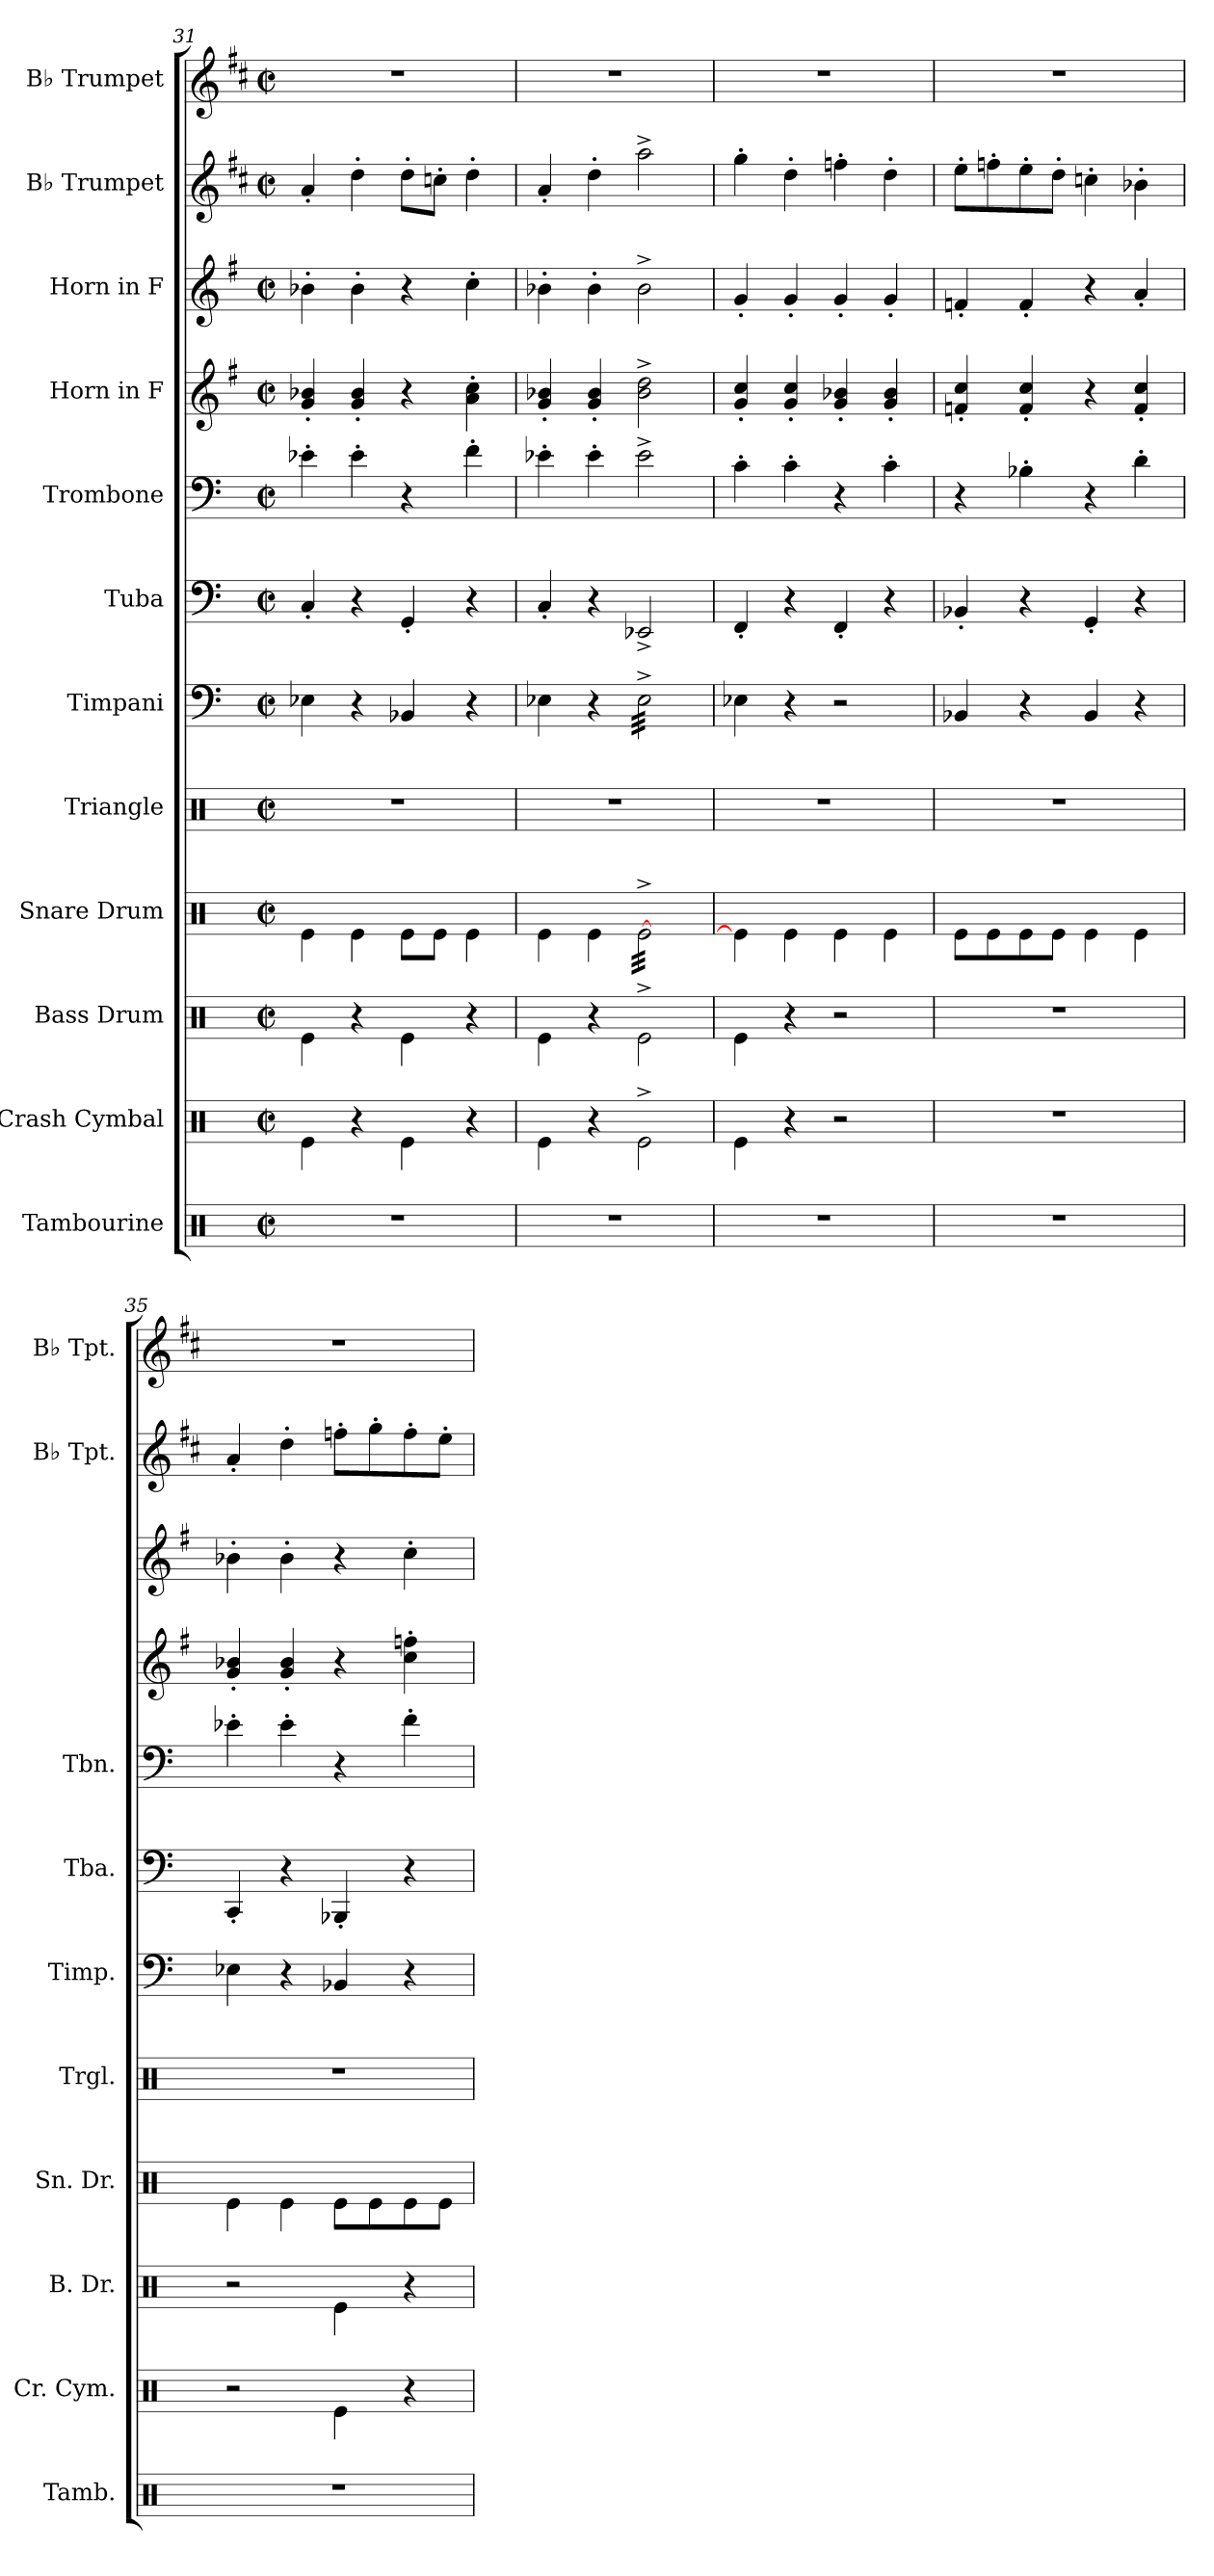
**kern	**kern	**kern	**kern	**kern	**kern	**kern	**kern	**kern	**kern	**kern	**kern
*part12	*part11	*part10	*part9	*part8	*part7	*part6	*part5	*part4	*part3	*part2	*part1
*staff12	*staff11	*staff10	*staff9	*staff8	*staff7	*staff6	*staff5	*staff4	*staff3	*staff2	*staff1
*I"Tambourine	*I"Crash Cymbal	*I"Bass Drum	*I"Snare Drum	*I"Triangle	*I"Timpani	*I"Tuba	*I"Trombone	*I"Horn in F	*I"Horn in F	*I"B♭ Trumpet	*I"B♭ Trumpet
*I'Tamb.	*I'Cr. Cym.	*I'B. Dr.	*I'Sn. Dr.	*I'Trgl.	*I'Timp.	*I'Tba.	*I'Tbn.	*	*	*I'B♭ Tpt.	*I'B♭ Tpt.
*clefX	*clefX	*clefX	*clefX	*clefX	*clefF4	*clefF4	*clefF4	*clefG2	*clefG2	*clefG2	*clefG2
*	*	*	*	*	*	*	*	*ITrd4c7	*ITrd4c7	*ITrd1c2	*ITrd1c2
*k[]	*k[]	*k[]	*k[]	*k[]	*k[]	*k[]	*k[]	*k[]	*k[]	*k[]	*k[]
*M2/2	*M2/2	*M2/2	*M2/2	*M2/2	*M2/2	*M2/2	*M2/2	*M2/2	*M2/2	*M2/2	*M2/2
*met(c|)	*met(c|)	*met(c|)	*met(c|)	*met(c|)	*met(c|)	*met(c|)	*met(c|)	*met(c|)	*met(c|)	*met(c|)	*met(c|)
=31	=31	=31	=31	=31	=31	=31	=31	=31	=31	=31	=31
1r	4Re\	4Re\	4Re\	1r	4E-X\	4C'/	4e-X'\	4c/' 4e-X/'	4e-X'\	4g'/	1r
.	4r	4r	4Re\	.	4r	4r	4e-'\	4c/' 4e-/'	4e-'\	4cc'\	.
.	4Re\	4Re\	8Re\L	.	4BB-X/	4GG'/	4r	4r	4r	8cc'\L	.
.	.	.	8Re\J	.	.	.	.	.	.	8b-X'\J	.
.	4r	4r	4Re\	.	4r	4r	4f'\	4d\' 4f\'	4f'\	4cc'\	.
=32	=32	=32	=32	=32	=32	=32	=32	=32	=32	=32	=32
1r	4Re\	4Re\	4Re\	1r	4E-X\	4C'/	4e-X'\	4c/' 4e-X/'	4e-X'\	4g'/	1r
.	4r	4r	4Re\	.	4r	4r	4e-'\	4c/' 4e-/'	4e-'\	4cc'\	.
*	*	*	*tremolo	*	*	*	*	*	*	*	*
*	*	*	*	*	*tremolo	*	*	*	*	*	*
.	2Re^\	2Re^\	[32Re^\LLL	.	32E-^\LLL	2EE-X^/	2e-^\	2e-\^ 2g\^	2e-^\	2gg^\	.
.	.	.	32Re^\	.	32E-^\	.	.	.	.	.	.
.	.	.	32Re^\	.	32E-^\	.	.	.	.	.	.
.	.	.	32Re^\	.	32E-^\	.	.	.	.	.	.
.	.	.	32Re^\	.	32E-^\	.	.	.	.	.	.
.	.	.	32Re^\	.	32E-^\	.	.	.	.	.	.
.	.	.	32Re^\	.	32E-^\	.	.	.	.	.	.
.	.	.	32Re^\	.	32E-^\	.	.	.	.	.	.
.	.	.	32Re^\	.	32E-^\	.	.	.	.	.	.
.	.	.	32Re^\	.	32E-^\	.	.	.	.	.	.
.	.	.	32Re^\	.	32E-^\	.	.	.	.	.	.
.	.	.	32Re^\	.	32E-^\	.	.	.	.	.	.
.	.	.	32Re^\	.	32E-^\	.	.	.	.	.	.
.	.	.	32Re^\	.	32E-^\	.	.	.	.	.	.
.	.	.	32Re^\	.	32E-^\	.	.	.	.	.	.
.	.	.	32Re^\JJJ	.	32E-^\JJJ	.	.	.	.	.	.
*	*	*	*	*	*Xtremolo	*	*	*	*	*	*
*	*	*	*Xtremolo	*	*	*	*	*	*	*	*
=33	=33	=33	=33	=33	=33	=33	=33	=33	=33	=33	=33
1r	4Re\	4Re\	4Re\]	1r	4E-X\	4FF'/	4c'\	4c/' 4f/'	4c'/	4ff'\	1r
.	4r	4r	4Re\	.	4r	4r	4c'\	4c/' 4f/'	4c'/	4cc'\	.
.	2r	2r	4Re\	.	2r	4FF'/	4r	4c/' 4e-X/'	4c'/	4ee-X'\	.
.	.	.	4Re\	.	.	4r	4c'\	4c/' 4e-/'	4c'/	4cc'\	.
!!LO:PB:g=z
=34	=34	=34	=34	=34	=34	=34	=34	=34	=34	=34	=34
1r	1r	1r	8Re\L	1r	4BB-X/	4BB-X'/	4r	4B-X/' 4f/'	4B-X'/	8dd'\L	1r
.	.	.	8Re\	.	.	.	.	.	.	8ee-X'\	.
.	.	.	8Re\	.	4r	4r	4B-X'\	4B-/' 4f/'	4B-'/	8dd'\	.
.	.	.	8Re\J	.	.	.	.	.	.	8cc'\J	.
.	.	.	4Re\	.	4BB-/	4GG'/	4r	4r	4r	4b-X'\	.
.	.	.	4Re\	.	4r	4r	4d'\	4B-/' 4f/'	4d'/	4a-X'\	.
=35	=35	=35	=35	=35	=35	=35	=35	=35	=35	=35	=35
1r	2r	2r	4Re\	1r	4E-X\	4CC'/	4e-X'\	4c/' 4e-X/'	4e-X'\	4g'/	1r
.	.	.	4Re\	.	4r	4r	4e-'\	4c/' 4e-/'	4e-'\	4cc'\	.
.	4Re\	4Re\	8Re\L	.	4BB-X/	4BBB-X'/	4r	4r	4r	8ee-X'\L	.
.	.	.	8Re\	.	.	.	.	.	.	8ff'\	.
.	4r	4r	8Re\	.	4r	4r	4f'\	4f\' 4b-X\'	4f'\	8ee-'\	.
.	.	.	8Re\J	.	.	.	.	.	.	8dd'\J	.
=	=	=	=	=	=	=	=	=	=	=	=
*-	*-	*-	*-	*-	*-	*-	*-	*-	*-	*-	*-
